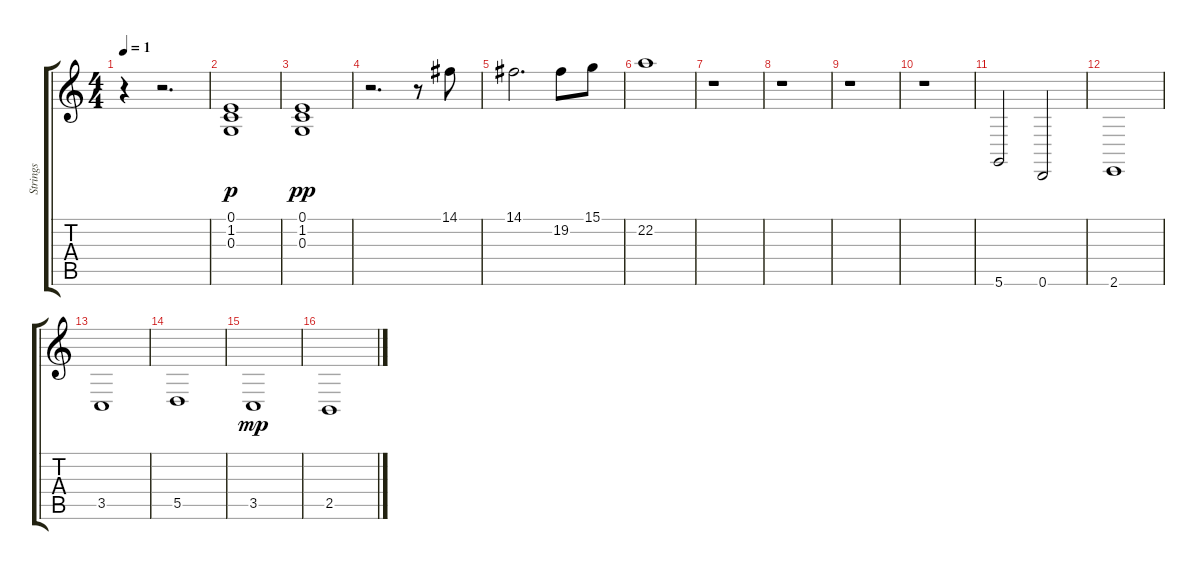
\track ("Strings" "Strings") {instrument stringensemble1}
\staff {score tabs}
\tuning (E4 B3 G3 D3 A2 D2) {hide}
\ts (4 4)
\tempo 1
\clef g2
\ks c
r.4{dy p instrument stringensemble1} r.2{d} |
(0.1 1.2 0.3).1 |
(0.1 1.2 0.3).1{dy pp} |
r.2{d} r.8 14.1.8 |
14.1.2{d} 19.2.8 15.1.8 |
22.2.1 |
r.1 |
r.1 |
r.1 |
r.1 |
5.6.2 0.6.2 |
2.6.1 |
3.5.1 |
5.5.1 |
3.5.1{dy mp} |
2.5.1
